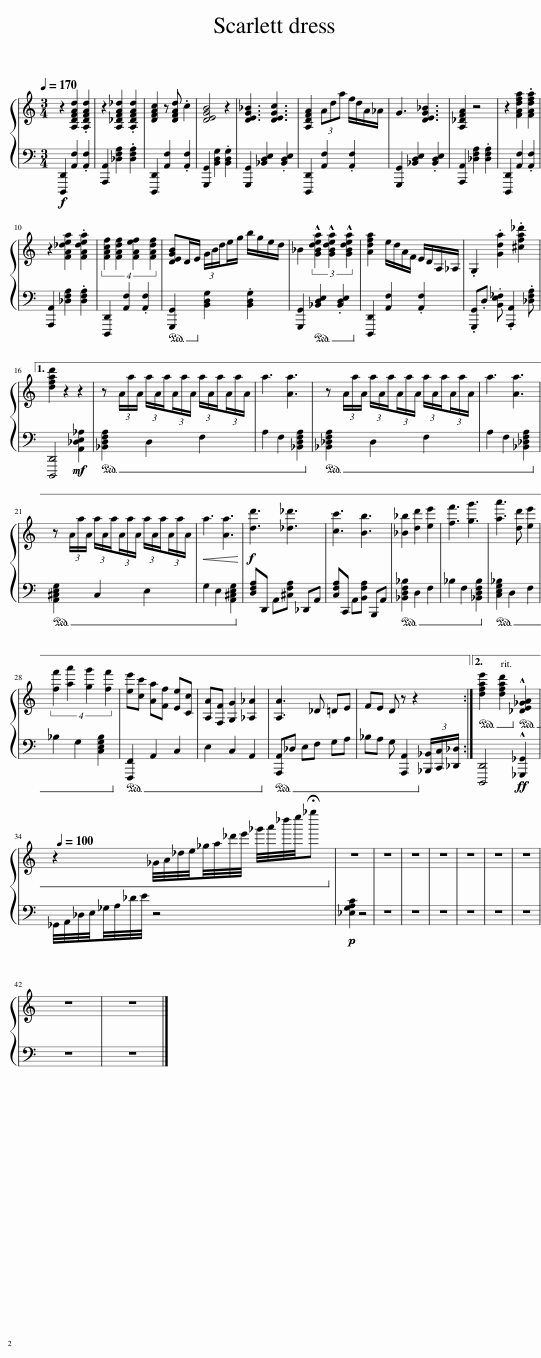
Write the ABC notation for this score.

X:1
%%score { 1 | 2 }
L:1/8
Q:1/4=170
M:3/4
I:linebreak $
K:C
V:1 treble
V:2 bass
V:1
 z2 [A,DFAd]2 .[A,DFAd]2 | z2 [A,_DFA_d]2 .[A,DFAd]2 | [DFAc]2 z [DFAd] .c2 | [DEGB]4 z2 | [DEG_B]3 [DEGc]3 | %5
 [A,DFA]2 (3Ada f/d/A/_A/ | G3 [DEG_B]3 | [A,_DFA]2 z4 | z2 [FAdfa]2 .[FAdfa]2 |$ z2 [FA_dea]2 .[FAdea]2 | %10
 (4:3:4[FAcf]2 [FAdf]2 [FAef]2 [FAdf]2 | [DEGB]D/E/ (3G/B/d/e/g/ b/g/e/d/ | _B2 (3!^![GBdea]2 !^![GBdea]2 !^![GBdea]2 | [Adfa]2 e/d/A/F/ E/D/A,/_A,/ | .G,2 .[Gda]2 .[^cfa_d']2 |1$ %15
 [dfad']2 z2 z2 | z (3A/a/A/ (3a/A/a/(3A/a/A/ (3a/A/a/(3A/a/A/ | a3 [Aa]3 | z (3A/a/A/ (3a/A/a/(3A/a/A/ (3a/A/a/(3A/a/A/ | a3 [Aa]3 |$ %20
 z (3A/a/A/ (3a/A/a/(3A/a/A/ (3a/A/a/(3A/a/A/ |!<(! a3 [Aa]3!<)! |!f! [dd']3 [_d_d']3 | [cc']3 [Bb]3 | [_B_b]2 [dd']2 [ee']2 | %25
 [ff']3 [gg']3 | [aa']3 [dd'] [ee']2 |$ (4:3:4[ff']2 [aa']2 [gg']2 [ff']2 | [ee'][cc'] [Aa][Ff] [Ee][Cc] | [A,A][F,F] [G,G]2 [_A,_A]2 | %30
 [A,A]3 _D =DE | FE D z z2 :|2[Q:1/4=160] [dfae']2[Q:1/4=140] [dfad']2[Q:1/4=120] !^![_DE_GA]2 ||$[Q:1/4=100] z2 _G/4A/4_d/4e/4_g/4a/4_d'/4e'/4 _g'/4a'/4_d''/4e''/4[Q:1/4=10]!fermata!_g'' |[Q:1/4=10] z6 | %35
 z6 | z6 | z6 | z6 | z6 | %40
 z6 |$ z6 | z6 |] %43
V:2
!f! [D,,,D,,]2 [A,,F,]2 .[A,,F,]2 | [A,,,A,,]2 [_D,F,A,]2 .[D,F,A,]2 | [D,,,D,,]2 [A,,F,]2 .[A,,F,]2 | [G,,,G,,]2 [B,,D,G,]2 .[B,,D,G,]2 | [G,,,G,,]2 [_B,,D,E,]2 .[B,,D,E,]2 | %5
 [D,,,D,,]2 [A,,F,]2 .[A,,F,]2 | [G,,,G,,]2 [_B,,D,E,]2 .[B,,D,E,]2 | [A,,,A,,]2 [_D,F,A,]2 .[D,F,A,]2 | [D,,,D,,]2 [A,,F,]2 .[A,,F,]2 |$ [A,,,A,,]2 [_D,F,A,]2 .[D,F,A,]2 | %10
 [D,,,D,,]2 [A,,F,]2 .[A,,F,]2 |!ped! [G,,,G,,]2!ped-up! [B,,D,G,]2 .[B,,D,G,]2 | [G,,,G,,]2!ped! [_B,,D,E,]2 .[B,,D,E,]2!ped-up! | [D,,,D,,]2 [A,,F,]2 .[A,,F,]2 | .[G,,,G,,].D, .[_B,,E,F,] .[A,,,A,,]2 .[_D,F,A,] |1$ %15
 [D,,,D,,]4!mf! [A,,_D,E,_A,]2 |!ped! [_B,,D,F,A,]2 D,2 F,2 | A,2 F,2 [_B,,D,F,A,]2!ped-up! |!ped! [_B,,_D,F,A,]2 D,2 F,2 | A,2 F,2 [_B,,_D,F,A,]2!ped-up! |$ %20
!ped! [A,,^C,E,G,]2 C,2 E,2 | G,2 E,2 [A,,^C,E,G,]2!ped-up! | [D,F,A,]D,, A,,[^C,F,A,] _D,,A,, | [C,F,A,]C,, A,,[B,,F,A,] B,,,A,, |!ped! [_B,,D,F,_B,]2 D,2 F,2 | %25
 _B,2 F,2 [_B,,D,F,B,]2!ped-up! |!ped! [C,E,G,_B,]2 D,2 F,2 |$ _B,2 G,2 [C,E,G,B,]2!ped-up! |!ped! [F,,,F,,]2 A,,2 C,2 | E,2 C,2 A,,2!ped-up! | %30
!ped! [A,,,A,,]_D, E,F, G,A, | _B,A, G, [A,,,A,,]2!ped-up! (3[_B,,,_B,,]/[C,,C,]/[_D,,_D,]/ :|2!ped! [D,,,D,,]4!ped-up!!ped!!ff! !^![_G,,,_G,,]2 ||$ _G,,/4A,,/4_D,/4E,/4_G,/4A,/4_D/4E/4 z4!ped-up! |!p! [_E,G,A,C]2 z4 | %35
 z6 | z6 | z6 | z6 | z6 | %40
 z6 |$ z6 | z6 |] %43
